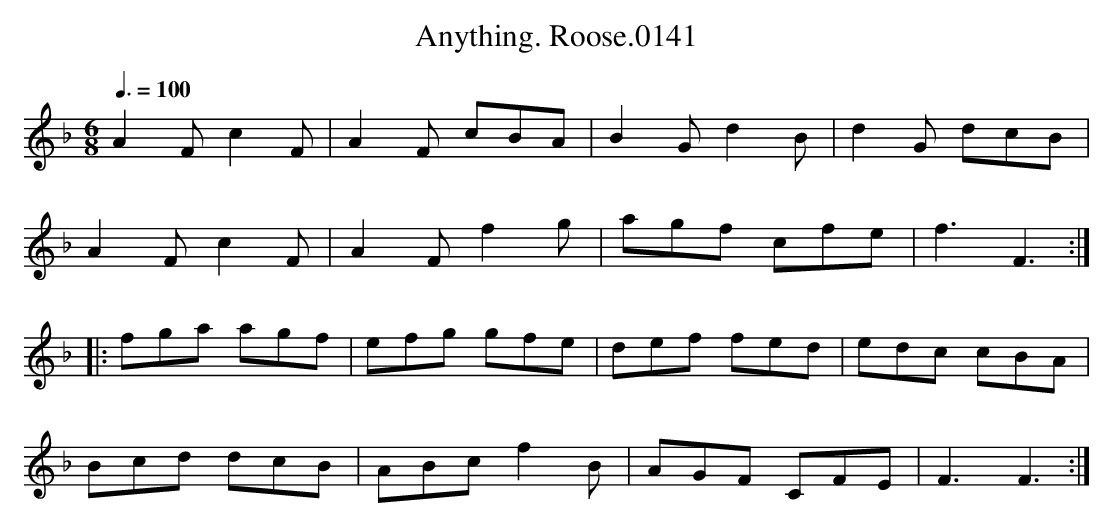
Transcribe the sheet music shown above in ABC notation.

X:1
T:Anything. Roose.0141
M:6/8
L:1/8
Q:3/8=100
K:F
A2F c2F|A2F cBA|B2G d2B|d2G dcB|
A2F c2F|A2F f2g|agf cfe|f3 F3:|
|:fga agf|efg gfe|def fed|edc cBA|
Bcd dcB|ABc f2B|AGF CFE|F3 F3:|
